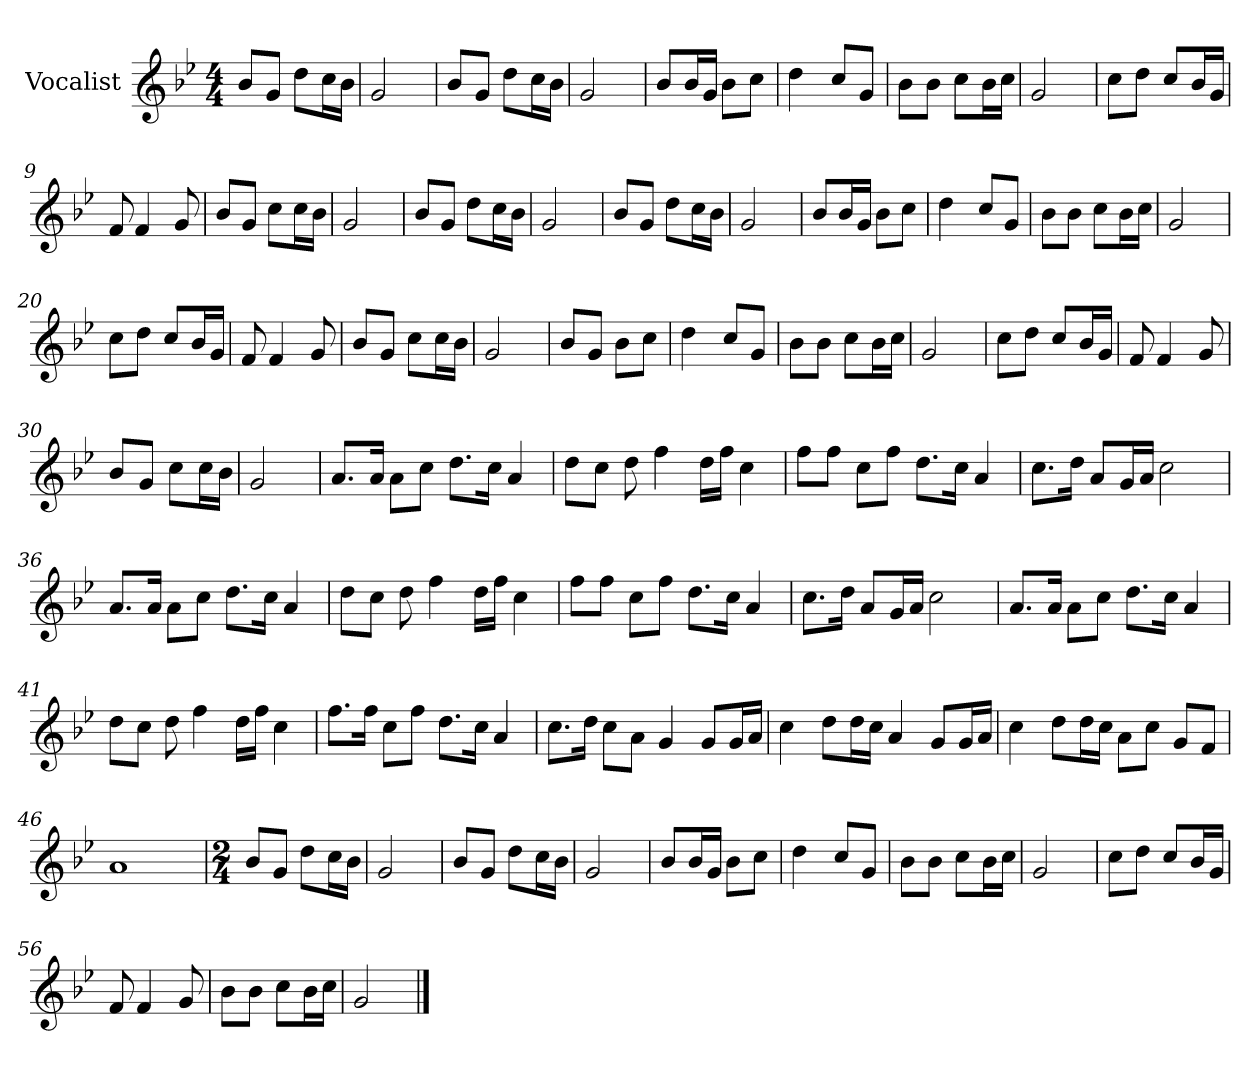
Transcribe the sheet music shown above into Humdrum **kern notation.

**kern
*part1
*staff1
*I"Vocalist
*k[b-e-]
*B-:
*M4/4
=
8b-L
8gJ
8ddL
16ccL
16b-JJ
=1
2g
=2
8b-L
8gJ
8ddL
16ccL
16b-JJ
=3
2g
=4
8b-L
16b-L
16gJJ
8b-L
8ccJ
=5
4dd
8ccL
8gJ
=6
8b-L
8b-J
8ccL
16b-L
16ccJJ
=7
2g
=8
8ccL
8ddJ
8ccL
16b-L
16gJJ
=9
8f
4f
8g
=10
8b-L
8gJ
8ccL
16ccL
16b-JJ
=11
2g
=12
8b-L
8gJ
8ddL
16ccL
16b-JJ
=13
2g
=14
8b-L
8gJ
8ddL
16ccL
16b-JJ
=15
2g
=16
8b-L
16b-L
16gJJ
8b-L
8ccJ
=17
4dd
8ccL
8gJ
=18
8b-L
8b-J
8ccL
16b-L
16ccJJ
=19
2g
=20
8ccL
8ddJ
8ccL
16b-L
16gJJ
=21
8f
4f
8g
=22
8b-L
8gJ
8ccL
16ccL
16b-JJ
=23
2g
=24
8b-L
8gJ
8b-L
8ccJ
=25
4dd
8ccL
8gJ
=26
8b-L
8b-J
8ccL
16b-L
16ccJJ
=27
2g
=28
8ccL
8ddJ
8ccL
16b-L
16gJJ
=29
8f
4f
8g
=30
8b-L
8gJ
8ccL
16ccL
16b-JJ
=31
2g
=32
8.aL
16aJk
8aL
8ccJ
8.ddL
16ccJk
4a
=33
8ddL
8ccJ
8dd
4ff
16ddLL
16ffJJ
4cc
=34
8ffL
8ffJ
8ccL
8ffJ
8.ddL
16ccJk
4a
=35
8.ccL
16ddJk
8aL
16gL
16aJJ
2cc
=36
8.aL
16aJk
8aL
8ccJ
8.ddL
16ccJk
4a
=37
8ddL
8ccJ
8dd
4ff
16ddLL
16ffJJ
4cc
=38
8ffL
8ffJ
8ccL
8ffJ
8.ddL
16ccJk
4a
=39
8.ccL
16ddJk
8aL
16gL
16aJJ
2cc
=40
8.aL
16aJk
8aL
8ccJ
8.ddL
16ccJk
4a
=41
8ddL
8ccJ
8dd
4ff
16ddLL
16ffJJ
4cc
=42
8.ffL
16ffJk
8ccL
8ffJ
8.ddL
16ccJk
4a
=43
8.ccL
16ddJk
8ccL
8aJ
4g
8gL
16gL
16aJJ
=44
4cc
8ddL
16ddL
16ccJJ
4a
8gL
16gL
16aJJ
=45
4cc
8ddL
16ddL
16ccJJ
8aL
8ccJ
8gL
8fJ
=46
1a
=47
*M2/4
8b-L
8gJ
8ddL
16ccL
16b-JJ
=48
2g
=49
8b-L
8gJ
8ddL
16ccL
16b-JJ
=50
2g
=51
8b-L
16b-L
16gJJ
8b-L
8ccJ
=52
4dd
8ccL
8gJ
=53
8b-L
8b-J
8ccL
16b-L
16ccJJ
=54
2g
=55
8ccL
8ddJ
8ccL
16b-L
16gJJ
=56
8f
4f
8g
=57
8b-L
8b-J
8ccL
16b-L
16ccJJ
=58
2g
==
*-
